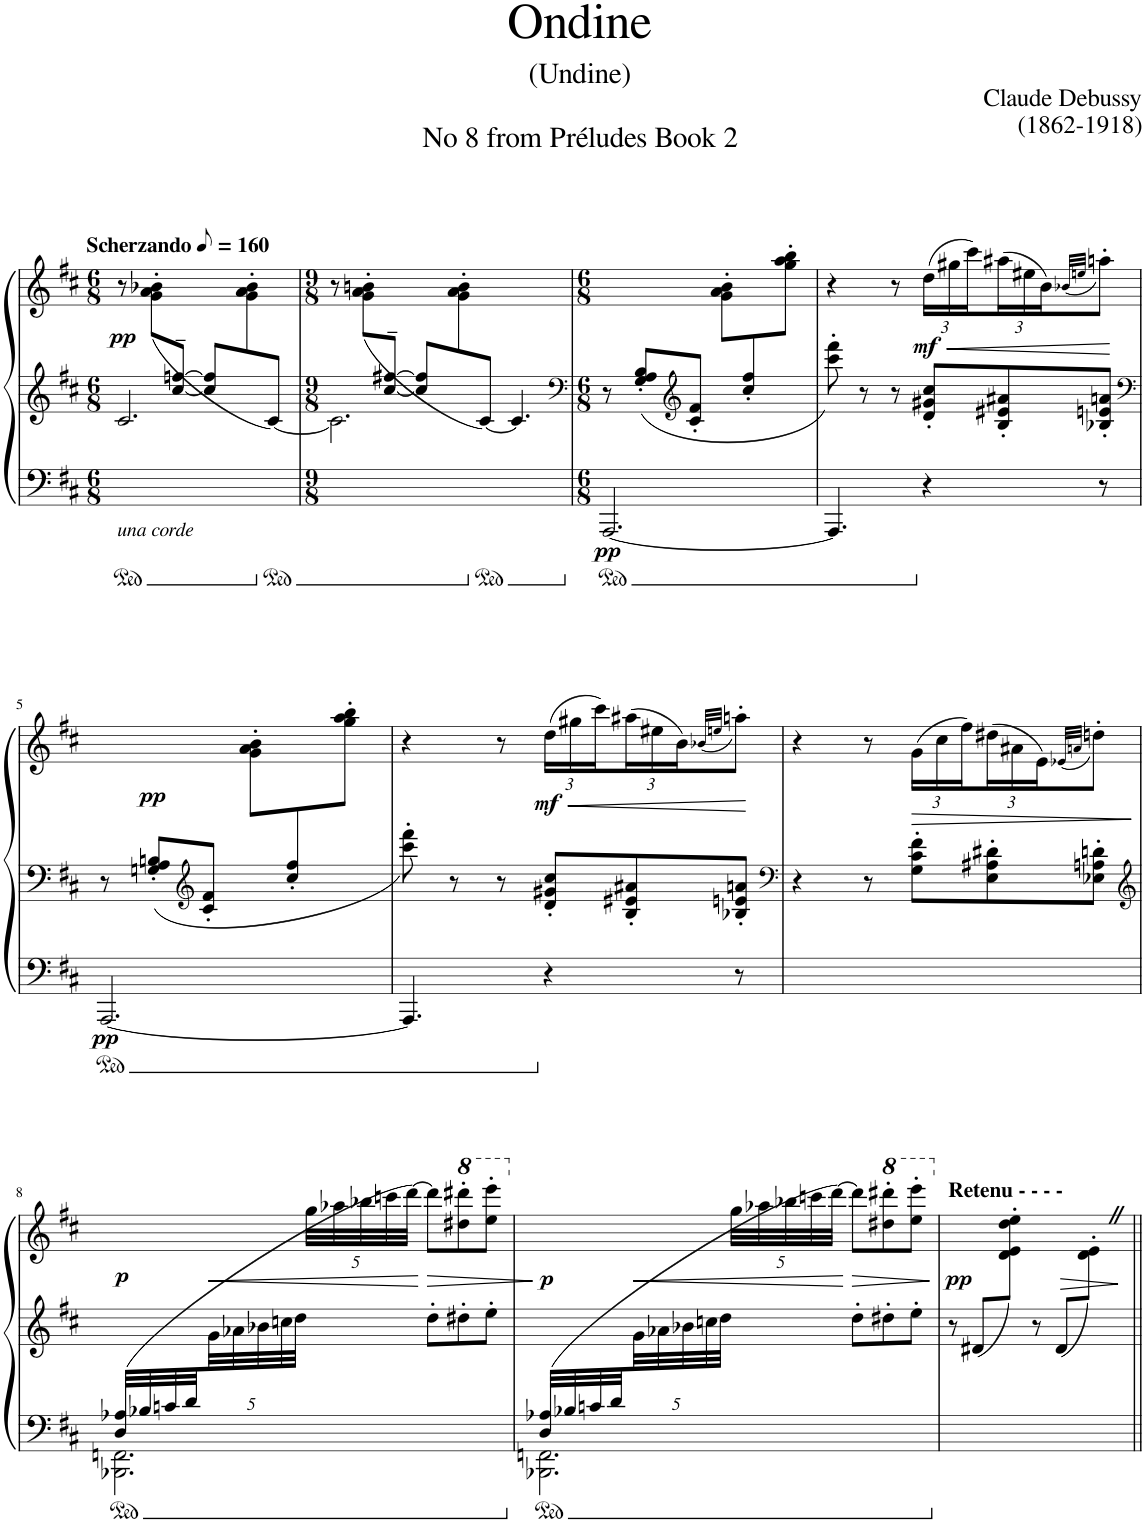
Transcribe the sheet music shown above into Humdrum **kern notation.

**kern	**kern	**kern	**dynam
*part1	*part1	*part1	*part1
*staff3	*staff2	*staff1	*staff1/2/3
*I"Grand Piano	*	*	*
*I'Pno.	*	*	*
*clefF4	*clefG2	*clefG2	*
*k[f#c#]	*k[f#c#]	*k[f#c#]	*
*M6/8	*M6/8	*M6/8	*
*MM80	*MM80	*MM80	*
=1	=1	=1	=1
*	*^	*	*
!	!	!	!LO:TX:a:B:t=Scherzando	!
!LO:TX:b:i:t=una corde	!	!	!	!
!	!	!	!	!LO:DY:b
4.ryy	4ryy	2.c#/	8r	pp
.	.	.	(<8g\' 8a\' 8b-X\'L	.
.	[8cc#/~> [8ffn/~>J	.	4ryy	.
4ryy	8cc#/] 8ff/]L	.	.	.
.	8ryy	.	8g\' 8a\' 8b-\'	.
8ryy	[<8c#/J)	.	8ryy	.
=2	=2	=2	=2	=2
*M9/8	*M9/8	*	*M9/8	*
*	*	*	*^	*
4.ryy	2.c#\]	8r	2.ryy	8ryy	.
.	.	8ryy	.	(<8g\' 8a\' 8bn\'L	.
.	.	[8cc#/~> [8ff#X/~>J	.	4ryy	.
4ryy	.	8cc#/] 8ff#/]L	.	.	.
.	.	8ryy	.	8g\' 8a\' 8b\'	.
8ryy	.	[8c#/J)	.	2ryy	.
4.ryy	4.ryy	4.c#/]	4.ryy	.	.
*	*v	*v	*	*	*
=3	=3	=3	=3	=3
*	*clefF4	*	*	*
*M6/8	*M6/8	*M6/8	*	*
*	*^	*	*	*
!	!	!	!	!	!LO:DY:b=3
*	*v	*v	*	*	*
[2.AAA/	8r	2.ryy	4.ryy	pp
.	8G/' 8A/' 8B/'L	.	.	.
*	*clefG2	*	*	*
.	8c#/' 8f#/'J	.	.	.
.	8ryy	.	8g\' 8a\' 8b\'L	.
.	8cc#/' 8ff#/'	.	8ryy	.
.	8ryy	.	8gg\' 8aa\' 8bb\'J	.
*	*	*v	*v	*
=4	=4	=4	=4
4.AAA/]	8ccc#\' 8fff#\'	4r	.
.	8r	.	.
.	8r	8r	.
*	*	*Xbrackettup	*
!	!	!	!LO:HP:b
!	!	!	!LO:DY:n=1:b
4r	8d/' 8g#X/' 8cc#/'L	(24dd\LL	< mf
.	.	24gg#X\	.
.	.	24ccc#\)	.
.	8B/' 8e#X/' 8a#X/'	(24aa#X\	.
.	.	24ee#X\	.
.	.	24b\J)	.
.	.	(32qb-X/LLL	.
.	.	32qeen/JJJ	.
8r	8B-X/' 8en/' 8an/'J	8aan'\J)	[
!!LO:LB:g=z
=5	=5	=5	=5
*	*clefF4	*	*
*	*	*^	*
!	!	!	!	!LO:DY:b=3
[2.AAA/	8r	2.ryy	4.ryy	pp
!	!	!	!	!LO:DY:a=2
.	8Gn/' 8A/' 8Bn/'L	.	.	pp
*	*clefG2	*	*	*
.	8c#/' 8f#/'J	.	.	.
.	8ryy	.	8g\' 8a\' 8b\'L	.
.	8cc#/' 8ff#/'	.	8ryy	.
.	8ryy	.	8gg\' 8aa\' 8bb\'J	.
*	*	*v	*v	*
=6	=6	=6	=6
4.AAA/]	8ccc#\' 8fff#\'	4r	.
.	8r	.	.
.	8r	8r	.
!	!	!	!LO:HP:b
!	!	!	!LO:DY:n=1:b
4r	8d/' 8g#X/' 8cc#/'L	(24dd\LL	< mf
.	.	24gg#X\	.
.	.	24ccc#\)	.
.	8B/' 8e#X/' 8a#X/'	(24aa#X\	.
.	.	24ee#X\	.
.	.	24b\J)	.
.	.	(32qb-X/LLL	.
.	.	32qeen/JJJ	.
8r	8B-X/' 8en/' 8an/'J	8aan'\J)	[
=7	=7	=7	=7
*	*clefF4	*	*
2.ryy	4r	4r	.
.	8r	8r	.
!	!	!	!LO:HP:b
.	8G\' 8c#\' 8f#\'L	(24g\LL	>
.	.	24cc#\	.
.	.	24ff#\)	.
.	8E\' 8A#X\' 8d#X\'	(24dd#X\	.
.	.	24a#X\	.
.	.	24e\J)	.
.	.	(32qe-X/LLL	.
.	.	32qan/JJJ	.
.	8E-X\' 8An\' 8dn\'J	8ddn'\J)	.
.	.	.	]
!!LO:LB:g=z
=8	=8	=8	=8
*	*clefG2	*	*
*^	*	*	*
!	!	!	!	!LO:DY:a=2
(32D/ 32A-X/LLL	2.BBB-X\ 2.FFn\	8ryy	8ryy	p
32B-X/	.	.	.	.
32cn/	.	.	.	.
32d/	.	.	.	.
*	*	*Xbrackettup	*	*
2ryy	.	40g\	8ryy	.
.	.	40a-X\	.	.
.	.	40b-X\	.	.
.	.	40ccn\	.	.
.	.	40dd\JJJ	.	.
.	.	8ryy	40gg\LLL	.
.	.	.	40aa-X\	.
.	.	.	40bb-X\	.
.	.	.	40cccn\	.
.	.	.	([40ddd\JJJ	.
.	.	8dd'\L	8ddd\L]	.
*	*	*	*8va	*
.	.	8dd#X'\	8ddd#X\' 8dddd#X\'	.
8ryy	.	8ee'\J	8eee\' 8eeee\'J	.
=9	=9	=9	=9	=9
*	*	*	*X8va	*
!	!	!	!	!LO:DY:a=2
(<32D/ 32A-X/LLL	2.BBB-X\ 2.FFn\	8ryy	8ryy	p
32B-X/	.	.	.	.
32cn/	.	.	.	.
32d/	.	.	.	.
2ryy	.	40g\	8ryy	.
.	.	40a-X\	.	.
.	.	40b-X\	.	.
.	.	40ccn\	.	.
.	.	40dd\JJJ	.	.
.	.	8ryy	40gg\LLL	.
.	.	.	40aa-X\	.
.	.	.	40bb-X\	.
.	.	.	40cccn\	.
.	.	.	[40ddd\JJJ)	.
.	.	8dd'\L	8ddd\L]	.
*	*	*	*8va	*
.	.	8dd#X'\	8ddd#X\' 8dddd#X\'	.
8ryy	.	8ee'\J	8eee\' 8eeee\'J	.
*v	*v	*	*	*
=10	=10	=10	=10
*	*	*X8va	*
*	*	*^	*
!	!	!LO:TX:a:B:t=Retenu - - - -	!	!
!	!	!	!	!LO:DY:a=2
2.ryy	8r	2.ryy	4ryy	pp
.	8d#X/L	.	.	.
.	8ryy	.	8d\' 8e\' 8dd\' 8ee\'J)	.
.	8r	.	4ryy	.
.	(<8d#/L	.	.	.
.	8ryy	.	8d\' 8e\'J)	.
*	*	*v	*v	*
=||	=||	=||	=||
*-	*-	*-	*-
